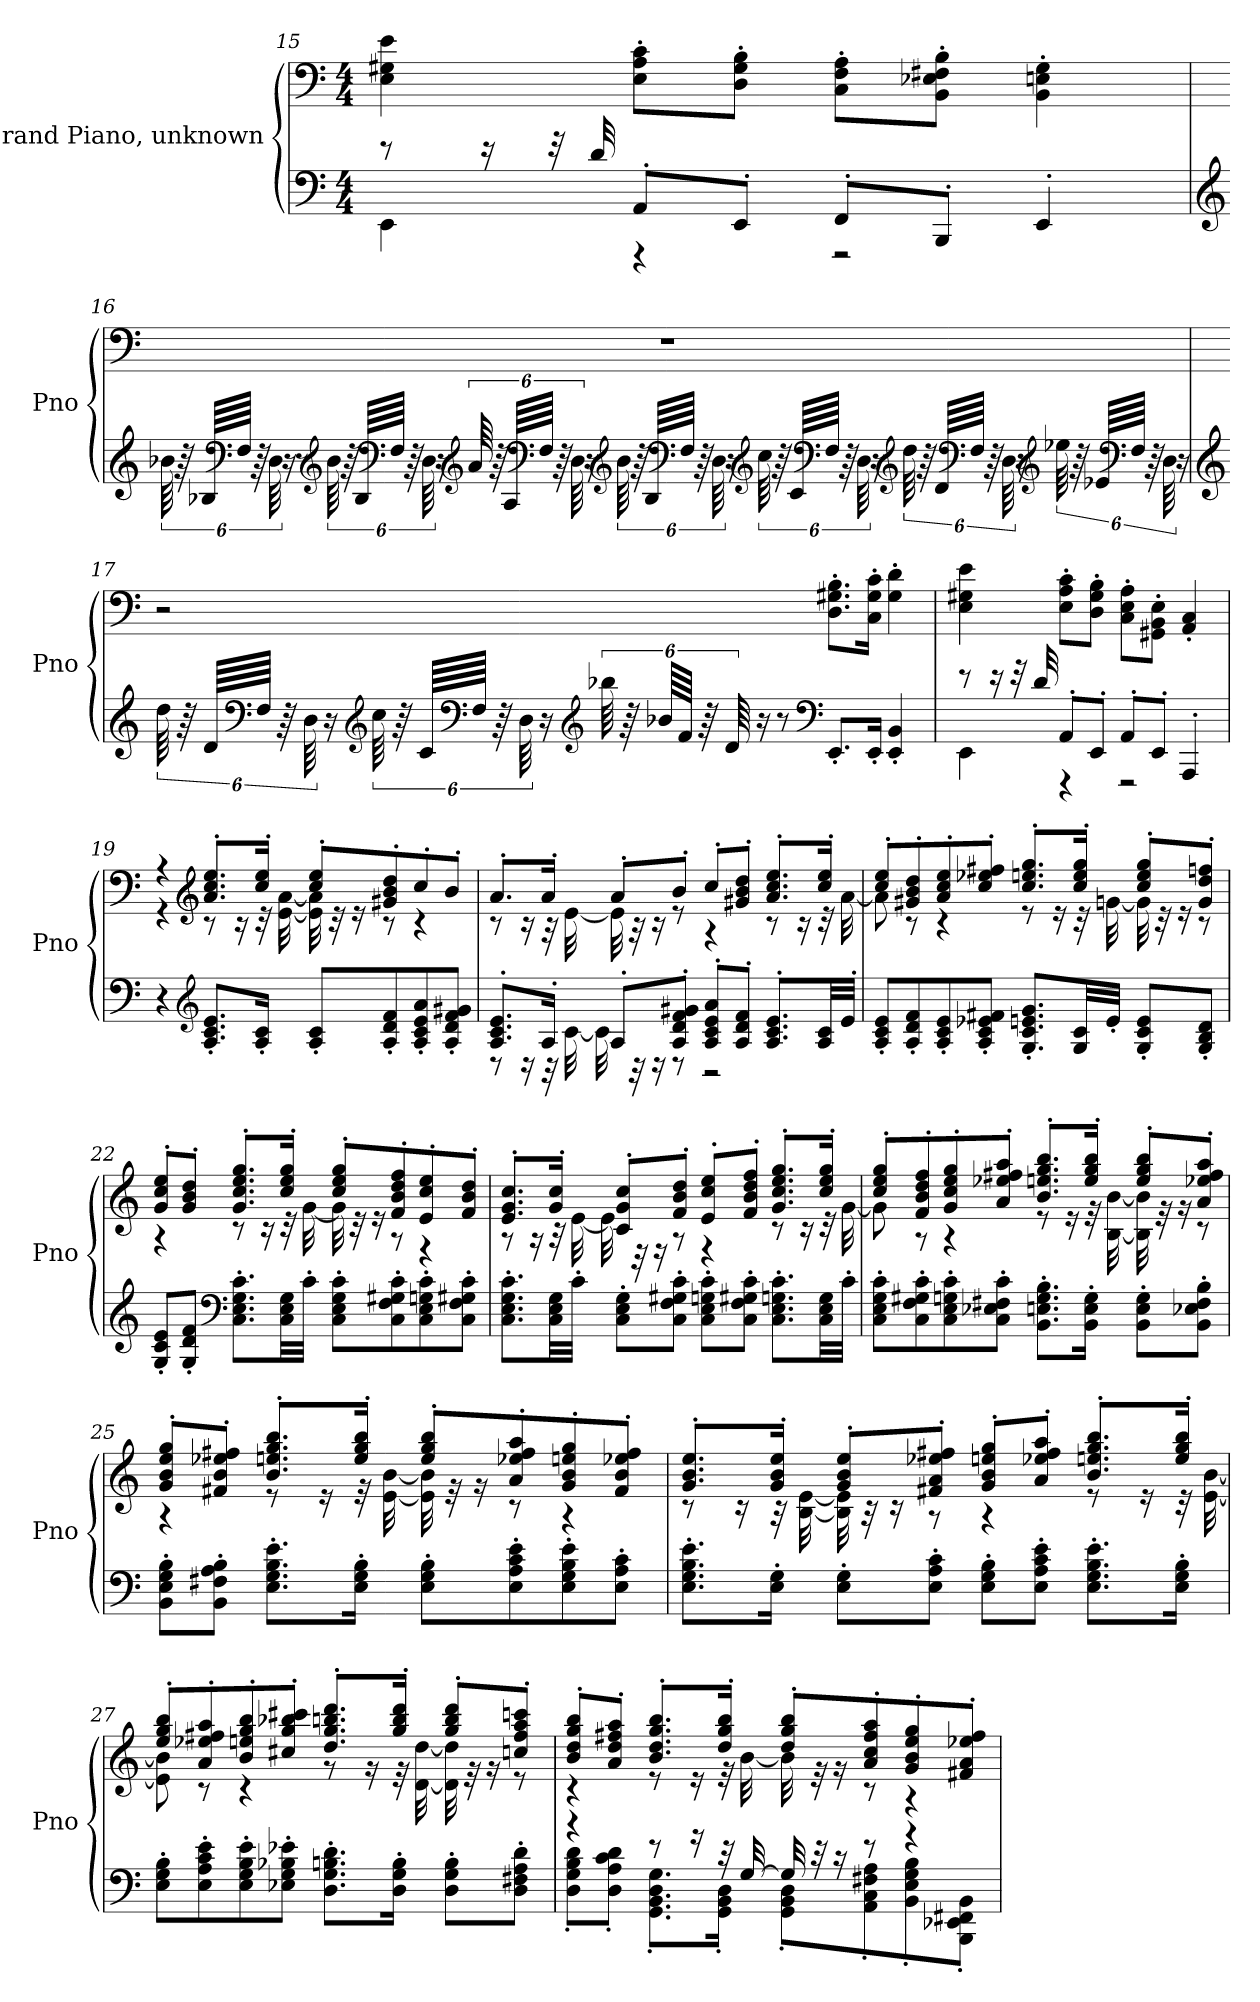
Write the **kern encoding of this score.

**kern	**kern
*part1	*part1
*staff2	*staff1
*I"Grand Piano, unknown	*
*I'Pno	*
!!LO:PB:g=z
*clefF4	*clefF4
*k[]	*k[]
*M4/4	*M4/4
=15	=15
*^	*
8r	4EE\	4E\ 4G#X\ 4e\
16r	.	.
32r	.	.
32d/	.	.
8AA'/L	4r	8E\' 8A\' 8c\'L
8EE'/J	.	8D\' 8G#\' 8B\'J
8FF'/L	2r	8C\' 8F\' 8A\'L
8BBB'/J	.	8BB\' 8E-X\' 8F#X\' 8B\'J
4EE'/	.	4BB\' 4En\' 4G#\'
*v	*v	*
!!LO:LB:g=z
=16	=16
*clefG2	*
96b-X\	1r
96r	.
96B-X/LLLL	.
*clefF4	*
96F/JJJJ	.
96r	.
96D\	.
16r	.
8r	.
*clefG2	*
96b-\	.
96r	.
96B-/LLLL	.
*clefF4	*
96F/JJJJ	.
96r	.
96D\	.
16r	.
*clefG2	*
96a/	.
96r	.
96A/LLLL	.
*clefF4	*
96F/JJJJ	.
96r	.
96D\	.
16r	.
*clefG2	*
96b-\	.
96r	.
96B-/LLLL	.
*clefF4	*
96F/JJJJ	.
96r	.
96D\	.
16r	.
*clefG2	*
96cc\	.
96r	.
96c/LLLL	.
*clefF4	*
96F/JJJJ	.
96r	.
96D\	.
16r	.
*clefG2	*
96dd\	.
96r	.
96d/LLLL	.
*clefF4	*
96F/JJJJ	.
96r	.
96D\	.
16r	.
*clefG2	*
96ee-X\	.
96r	.
96e-X/LLLL	.
*clefF4	*
96F/JJJJ	.
96r	.
96D\	.
16r	.
!!LO:LB:g=z
=17	=17
*clefG2	*
96dd\	2r
96r	.
96d/LLLL	.
*clefF4	*
96F/JJJJ	.
96r	.
96D\	.
16r	.
*clefG2	*
96cc\	.
96r	.
96c/LLLL	.
*clefF4	*
96F/JJJJ	.
96r	.
96D\	.
16r	.
*clefG2	*
96bb-X\	.
96r	.
96b-X/LLLL	.
96f/JJJJ	.
96r	.
96d/	.
16r	.
8r	.
*clefF4	*
8.EE'/L	8.D\' 8.G#X\' 8.B\'L
16EE'/Jk	16C\' 16G#\' 16c\'Jk
4EE/' 4BB/'	4G#\' 4d\'
!!LO:LB:g=z
=18	=18
*^	*
8r	4EE\	4E\ 4G#X\ 4e\
16r	.	.
32r	.	.
32d/	.	.
8AA'/L	4r	8E\' 8A\' 8c\'L
8EE'/J	.	8D\' 8G#\' 8B\'J
8AA'/L	2r	8C\' 8E\' 8A\'L
8EE'/J	.	8GG#X\' 8BB\' 8E\'J
4AAA'/	.	4AA/' 4C/'
*v	*v	*
=19	=19
*	*^
4r	4r	4r
*clefG2	*clefG2	*
8.A/' 8.c/' 8.e/'L	8.a/' 8.cc/' 8.ee/'L	8r
.	.	16r
16A/' 16c/'Jk	16cc/' 16ee/'Jk	32r
.	.	[32e\ [32a\
8A/' 8c/'L	8cc/' 8ee/'L	32e\] 32a\]
.	.	32r
.	.	16r
8A/' 8d/' 8f/'	8g#X/' 8b/' 8dd/'	8r
8A/' 8c/' 8e/' 8a/'	8cc'/	4r
8A/' 8d/' 8f/' 8g#X/'J	8b'/J	.
!!LO:LB:g=z	!!
=20	=20	=20
*^	*	*
8.A/' 8.c/' 8.e/'L	8r	8.a'/L	8r
.	16r	.	16r
16A'/Jk	32r	16a'/Jk	32r
.	[32c\	.	[32e\
8A'/L	32c\]	8a'/L	32e\]
.	32r	.	32r
.	16r	.	16r
8A/' 8d/' 8f/' 8g#X/'J	8r	8b'/J	8r
8A/' 8c/' 8e/' 8a/'L	2r	8cc'/L	4r
8A/' 8d/' 8f/'J	.	8g#X/' 8b/' 8dd/'J	.
8.A/' 8.c/' 8.e/'L	.	8.a/' 8.cc/' 8.ee/'L	8r
.	.	.	16r
32A/ 32c/LL	.	16cc/' 16ee/'Jk	32r
32e'/JJJ	.	.	[32a\
*v	*v	*	*
=21	=21	=21
8A/' 8c/' 8e/'L	8cc/' 8ee/'L	8a\]
8A/' 8d/' 8f/'	8g#X/' 8b/' 8dd/'	8r
8A/' 8c/' 8e/'	8a/' 8cc/' 8ee/'	4r
8A/' 8c/' 8e-X/' 8f#X/'J	8cc/' 8ee-X/' 8ff#X/'J	.
8.G/' 8.c/' 8.en/' 8.g/'L	8.cc/' 8.een/' 8.gg/'L	8r
.	.	16r
32G/ 32c/LL	16cc/' 16ee/' 16gg/'Jk	32r
32e'/JJJ	.	[32gn\
8G/' 8c/' 8e/'L	8cc/' 8ee/' 8gg/'L	32g\]
.	.	32r
.	.	16r
8G/' 8B/' 8d/'J	8g/' 8dd/' 8ffn/'J	8r
!!LO:LB:g=z	!!
=22	=22	=22
8G/' 8c/' 8e/'L	8g/' 8cc/' 8ee/'L	4r
8G/' 8d/' 8f/'J	8g/' 8b/' 8dd/'J	.
*clefF4	*	*
8.C\' 8.E\' 8.G\' 8.c\'L	8.g/' 8.cc/' 8.ee/' 8.gg/'L	8r
.	.	16r
32C\ 32E\ 32G\LL	16cc/' 16ee/' 16gg/'Jk	32r
32c'\JJJ	.	[32g\
8C\' 8E\' 8G\' 8c\'L	8cc/' 8ee/' 8gg/'L	32g\]
.	.	32r
.	.	16r
8C\' 8F\' 8G#X\' 8c\'	8f/' 8b/' 8dd/' 8ff/'	8r
8C\' 8E\' 8Gn\' 8c\'	8e/' 8cc/' 8ee/'	4r
8C\' 8F\' 8G#X\' 8c\'J	8f/' 8b/' 8dd/'J	.
=23	=23	=23
8.C\' 8.E\' 8.G\' 8.c\'L	8.e/' 8.g/' 8.cc/'L	8r
.	.	16r
32C\ 32E\ 32G\LL	16g/' 16cc/'Jk	32r
32c'\JJJ	.	[32e\
8C\' 8E\' 8G\'L	8c/' 8g/' 8cc/'L	32e\]
.	.	32r
.	.	16r
8C\' 8F\' 8G#X\' 8c\'J	8f/' 8b/' 8dd/'J	8r
8C\' 8E\' 8Gn\' 8c\'L	8e/' 8cc/' 8ee/'L	4r
8C\' 8F\' 8G#X\' 8c\'J	8f/' 8b/' 8dd/' 8ff/'J	.
8.C\' 8.E\' 8.Gn\' 8.c\'L	8.g/' 8.cc/' 8.ee/' 8.gg/'L	8r
.	.	16r
32C\ 32E\ 32G\LL	16cc/' 16ee/' 16gg/'Jk	32r
32c'\JJJ	.	[32g\
!!LO:PB:g=z	!!
=24	=24	=24
8C\' 8E\' 8G\' 8c\'L	8cc/' 8ee/' 8gg/'L	8g\]
8C\' 8F\' 8G#X\' 8c\'	8f/' 8b/' 8dd/' 8ff/'	8r
8C\' 8E\' 8Gn\' 8c\'	8g/' 8cc/' 8ee/' 8gg/'	4r
8C\' 8E-X\' 8F#X\' 8c\'J	8a/' 8ee-X/' 8ff#X/' 8aa/'J	.
8.BB\' 8.En\' 8.G\' 8.B\'L	8.b/' 8.een/' 8.gg/' 8.bb/'L	8r
.	.	16r
16BB\' 16E\' 16G\'Jk	16ee/' 16gg/' 16bb/'Jk	32r
.	.	[32B\ [32b\
8BB\' 8E\' 8G\'L	8ee/' 8gg/' 8bb/'L	32B\] 32b\]
.	.	32r
.	.	16r
8BB\' 8E-X\' 8F#\' 8B\'J	8a/' 8ee-X/' 8ff#/' 8aa/'J	8r
=25	=25	=25
8BB\' 8E\' 8G\' 8B\'L	8g/' 8b/' 8ee/' 8gg/'L	4r
8BB\' 8F#X\' 8A\' 8B\'J	8f#X/' 8b/' 8ee-X/' 8ff#X/'J	.
8.E\' 8.G\' 8.B\' 8.e\'L	8.b/' 8.een/' 8.gg/' 8.bb/'L	8r
.	.	16r
16E\' 16G\' 16B\'Jk	16ee/' 16gg/' 16bb/'Jk	32r
.	.	[32e\ [32b\
8E\' 8G\' 8B\'L	8ee/' 8gg/' 8bb/'L	32e\] 32b\]
.	.	32r
.	.	16r
8E\' 8A\' 8c\' 8e\'	8a/' 8ee-X/' 8ff#/' 8aa/'	8r
8E\' 8G\' 8B\' 8e\'	8g/' 8b/' 8een/' 8gg/'	4r
8E\' 8A\' 8c\'J	8f#/' 8b/' 8ee-X/' 8ff#/'J	.
!!LO:LB:g=z	!!
=26	=26	=26
8.E\' 8.G\' 8.B\' 8.e\'L	8.g/' 8.b/' 8.ee/'L	8r
.	.	16r
16E\' 16G\'Jk	16g/' 16b/' 16ee/'Jk	32r
.	.	[32B\ [32e\
8E\' 8G\'L	8g/' 8b/' 8ee/'L	32B\] 32e\]
.	.	32r
.	.	16r
8E\' 8A\' 8c\'J	8f#X/' 8a/' 8ee-X/' 8ff#X/'J	8r
8E\' 8G\' 8B\'L	8g/' 8b/' 8een/' 8gg/'L	4r
8E\' 8A\' 8c\' 8e\'J	8a/' 8ee-X/' 8ff#/' 8aa/'J	.
8.E\' 8.G\' 8.B\' 8.e\'L	8.b/' 8.een/' 8.gg/' 8.bb/'L	8r
.	.	16r
16E\' 16G\' 16B\'Jk	16ee/' 16gg/' 16bb/'Jk	32r
.	.	[32e\ [32b\
=27	=27	=27
8E\' 8G\' 8B\'L	8ee/' 8gg/' 8bb/'L	8e\] 8b\]
8E\' 8A\' 8c\' 8e\'	8a/' 8ee-X/' 8ff#X/' 8aa/'	8r
8E\' 8G\' 8B\' 8e\'	8b/' 8een/' 8gg/' 8bb/'	4r
8E-X\' 8G\' 8B-X\' 8e-X\'J	8cc#X/' 8gg/' 8bb-X/' 8ccc#X/'J	.
8.D\' 8.G\' 8.Bn\' 8.d\'L	8.dd/' 8.gg/' 8.bbn/' 8.ddd/'L	8r
.	.	16r
16D\' 16G\' 16B\'Jk	16gg/' 16bb/' 16ddd/'Jk	32r
.	.	[32d\ [32dd\
8D\' 8G\' 8B\'L	8gg/' 8bb/' 8ddd/'L	32d\] 32dd\]
.	.	32r
.	.	16r
8D\' 8F#X\' 8A\' 8d\'J	8ccn/' 8ff#/' 8aa/' 8cccn/'J	8r
!!LO:LB:g=z	!!
=28	=28	=28
*^	*	*
4r	8D\' 8G\' 8B\' 8d\'L	8b/' 8dd/' 8gg/' 8bb/'L	4r
.	8D\' 8A\' 8c\' 8d\'J	8a/' 8dd/' 8ff#X/' 8aa/'J	.
8r	8.GG\' 8.BB\' 8.D\' 8.G\'L	8.b/' 8.dd/' 8.gg/' 8.bb/'L	8r
16r	.	.	16r
32r	16GG\' 16BB\' 16D\'Jk	16dd/' 16gg/' 16bb/'Jk	32r
[32G/	.	.	[32b\
32G/]	8GG\' 8BB\' 8D\'L	8dd/' 8gg/' 8bb/'L	32b\]
32r	.	.	32r
16r	.	.	16r
8r	8AA\' 8C\' 8F#X\' 8A\'	8a/' 8cc/' 8ff#/' 8aa/'	8r
4r	8BB\' 8E\' 8G\' 8B\'	8g/' 8b/' 8ee/' 8gg/'	4r
.	8BBB\' 8EE-X\' 8FF#X\' 8BB\'J	8f#X/' 8a/' 8ee-X/' 8ff#/'J	.
*v	*v	*	*
*	*v	*v
=	=
*-	*-
